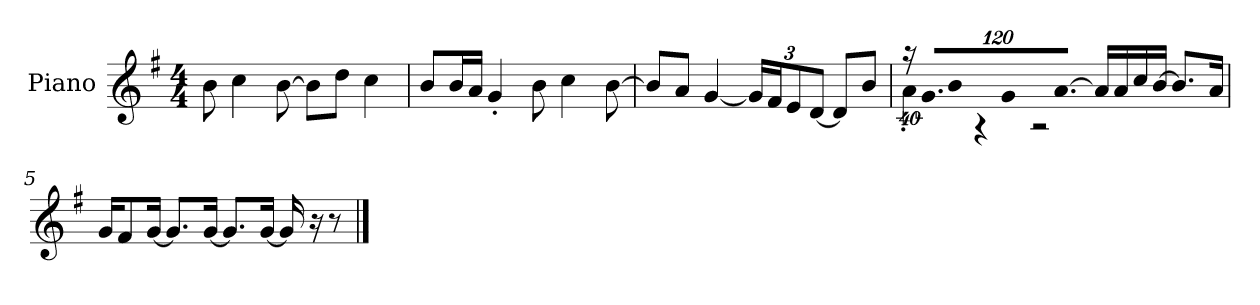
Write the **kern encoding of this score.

**kern
*part1
*staff1
*I"Piano
*I'P-no
*clefG2
*k[f#]
*M4/4
*MM90
=1
8b\
4cc\
[8b\
8b\L]
8dd\J
4cc\
=2
8b/L
16b/L
16a/JJ
4g'/
8b\
4cc\
[8b\
=3
8b/L]
8a/J
[4g/
*Xbrackettup
24g/LL]
24f#/J
12e/
[12d/J
8d/L]
8b/J
=4
*brackettup
!LO:N:vis=32
*^
640%23r	4a'\
!LO:N:vis=16.	!
960%103g/LL	.
!LO:N:vis=16	!
1920%137b/	.
!LO:N:vis=16	!
1920%137g/J	.
.	4r
!LO:N:vis=8.	!
[640%137a/J	.
16a/LL]	2r
16a/	.
16cc/	.
[16b/JJ	.
8.b/L]	.
16a/Jk	.
*v	*v
!!LO:LB:g=z
=5
16g/KL
8f#/
[16g/Jk
8.g/L]
[16g/Jk
8.g/L]
[16g/Jk
16g/]
16r
8r
==
*-
